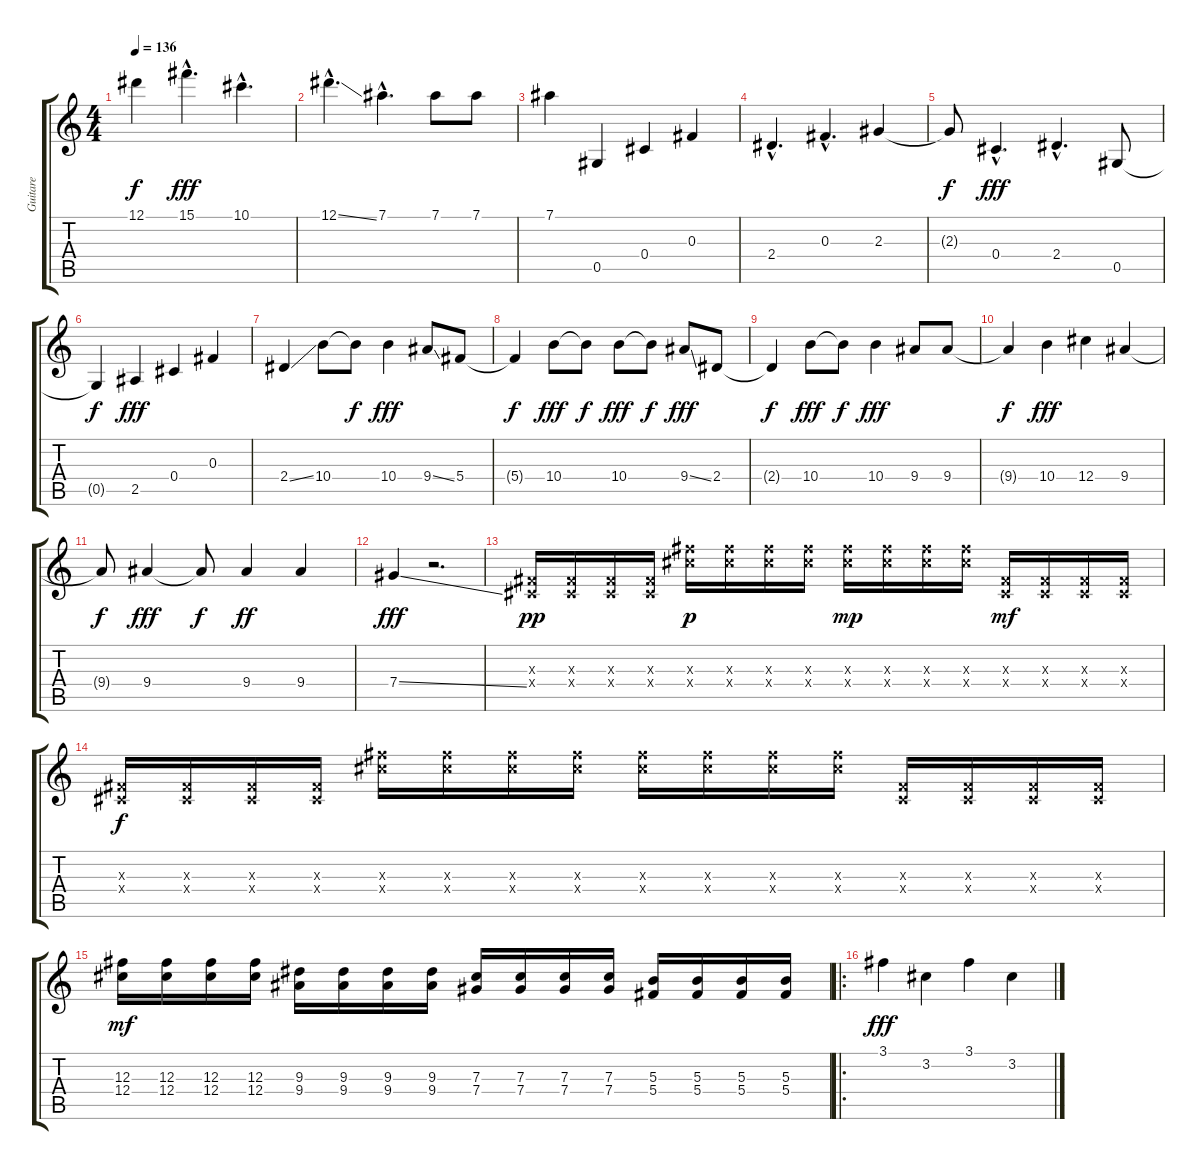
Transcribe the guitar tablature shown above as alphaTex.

\track ("Guitare" "Guitare") {instrument overdrivenguitar}
\staff {score tabs}
\tuning (Eb4 Bb3 Gb3 Db3 Ab2 Eb2) {hide}
\ts (4 4)
\tempo 136
\clef g2
\ks c
12.1{t}.4{dy f} 15.1{hac}.4{d dy fff} 10.1{hac}.4{d} |
12.1{ss hac}.4{d} 7.1{hac}.4{d} 7.1.8 7.1.8 |
7.1.4 0.5.4 0.4.4 0.3.4 |
2.4{hac}.4{d} 0.3{hac}.4{d} 2.3.4 |
2.3{t}.8{dy f} 0.4{hac}.4{d dy fff} 2.4{hac}.4{d} 0.5.8 |
0.5{t}.4{dy f} 2.5.4{dy fff} 0.4.4 0.3.4 |
2.4{ss}.4 10.4.8 10.4{t}.8{dy f} 10.4.4{dy fff} 9.4{ss}.8 5.4.8 |
5.4{t}.4{dy f} 10.4.8{dy fff} 10.4{t}.8{dy f} 10.4.8{dy fff} 10.4{t}.8{dy f} 9.4{ss}.8{dy fff} 2.4.8 |
2.4{t}.4{dy f} 10.4.8{dy fff} 10.4{t}.8{dy f} 10.4.4{dy fff} 9.4.8 9.4.8 |
9.4{t}.4{dy f} 10.4.4{dy fff} 12.4.4 9.4.4 |
9.4{t}.8{dy f} 9.4.4{dy fff} 9.4{t}.8{dy f} 9.4.4{dy ff} 9.4.4 |
7.4{ss}.4{dy fff} r.2{d} |
(0.3{x} 0.4{x}).16{dy pp} (0.3{x} 0.4{x}).16 (0.3{x} 0.4{x}).16 (0.3{x} 0.4{x}).16 (12.3{x} 12.4{x}).16{dy p} (12.3{x} 12.4{x}).16 (12.3{x} 12.4{x}).16 (12.3{x} 12.4{x}).16 (12.3{x} 12.4{x}).16{dy mp} (12.3{x} 12.4{x}).16 (12.3{x} 12.4{x}).16 (12.3{x} 12.4{x}).16 (0.3{x} 0.4{x}).16{dy mf} (0.3{x} 0.4{x}).16 (0.3{x} 0.4{x}).16 (0.3{x} 0.4{x}).16 |
(0.3{x} 0.4{x}).16{dy f} (0.3{x} 0.4{x}).16 (0.3{x} 0.4{x}).16 (0.3{x} 0.4{x}).16 (12.3{x} 12.4{x}).16 (12.3{x} 12.4{x}).16 (12.3{x} 12.4{x}).16 (12.3{x} 12.4{x}).16 (12.3{x} 12.4{x}).16 (12.3{x} 12.4{x}).16 (12.3{x} 12.4{x}).16 (12.3{x} 12.4{x}).16 (0.3{x} 0.4{x}).16 (0.3{x} 0.4{x}).16 (0.3{x} 0.4{x}).16 (0.3{x} 0.4{x}).16 |
(12.3 12.4).16{dy mf} (12.3 12.4).16 (12.3 12.4).16 (12.3 12.4).16 (9.3 9.4).16 (9.3 9.4).16 (9.3 9.4).16 (9.3 9.4).16 (7.3 7.4).16 (7.3 7.4).16 (7.3 7.4).16 (7.3 7.4).16 (5.3 5.4).16 (5.3 5.4).16 (5.3 5.4).16 (5.3 5.4).16 |
\ro
3.1.4{dy fff} 3.2.4 3.1.4 3.2.4
